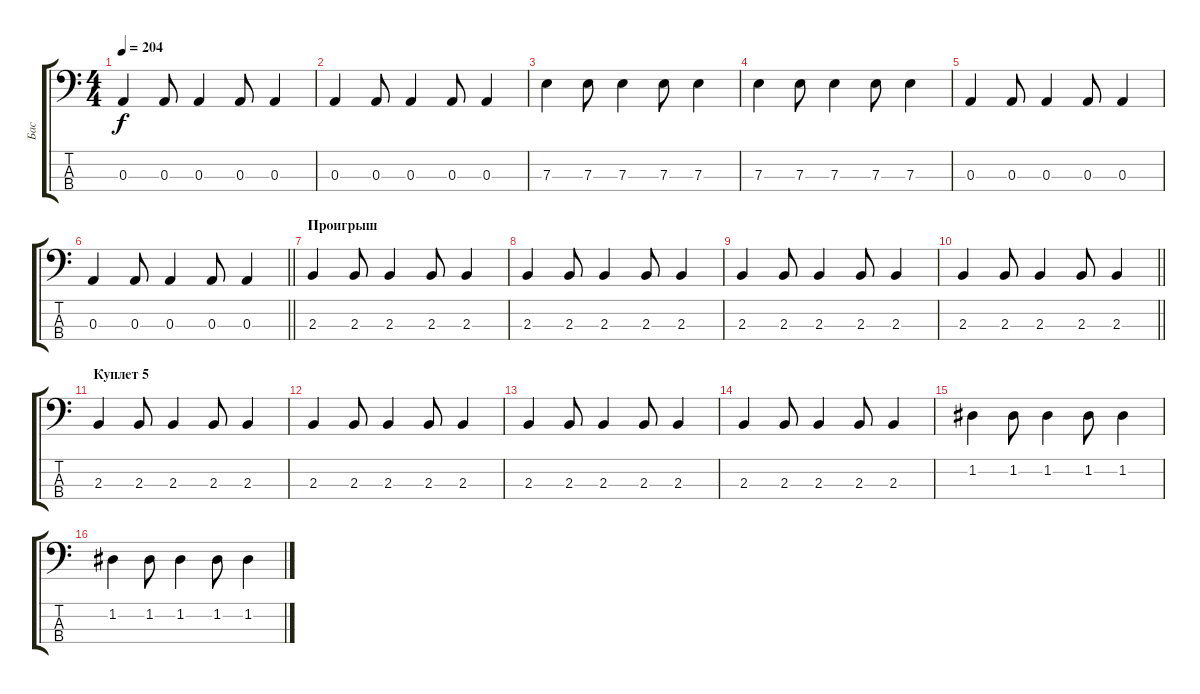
\track ("Бас" "Бас") {instrument electricbassfinger}
\staff {score tabs}
\tuning (G2 D2 A1 E1) {hide}
\ts (4 4)
\tempo 204
\clef f4
\ks c
0.3.4{dy f} 0.3.8 0.3.4 0.3.8 0.3.4 |
0.3.4 0.3.8 0.3.4 0.3.8 0.3.4 |
7.3.4 7.3.8 7.3.4 7.3.8 7.3.4 |
7.3.4 7.3.8 7.3.4 7.3.8 7.3.4 |
0.3.4 0.3.8 0.3.4 0.3.8 0.3.4 |
\barLineRight lightlight
0.3.4 0.3.8 0.3.4 0.3.8 0.3.4 |
\section ("" "Проигрыш")
2.3.4 2.3.8 2.3.4 2.3.8 2.3.4 |
2.3.4 2.3.8 2.3.4 2.3.8 2.3.4 |
2.3.4 2.3.8 2.3.4 2.3.8 2.3.4 |
\barLineRight lightlight
2.3.4 2.3.8 2.3.4 2.3.8 2.3.4 |
\section ("" "Куплет 5")
2.3.4 2.3.8 2.3.4 2.3.8 2.3.4 |
2.3.4 2.3.8 2.3.4 2.3.8 2.3.4 |
2.3.4 2.3.8 2.3.4 2.3.8 2.3.4 |
2.3.4 2.3.8 2.3.4 2.3.8 2.3.4 |
1.2.4 1.2.8 1.2.4 1.2.8 1.2.4 |
1.2.4 1.2.8 1.2.4 1.2.8 1.2.4
